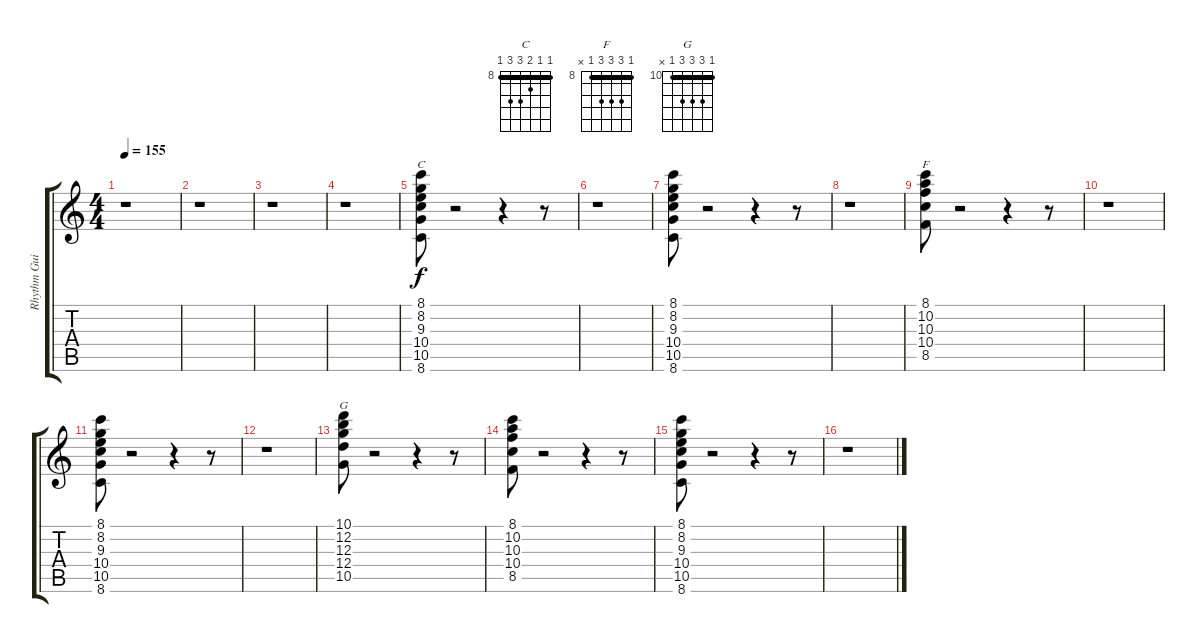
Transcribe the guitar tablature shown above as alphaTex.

\track ("Rhythm Guitar" "Rhythm Gui") {instrument acousticguitarsteel}
\staff {score tabs}
\tuning (E4 B3 G3 D3 A2 E2) {hide}
\chord ("C" 8 8 9 10 10 8) {firstfret 8 barre 8}
\chord ("F" 8 10 10 10 8 x) {firstfret 8 barre 8}
\chord ("G" 10 12 12 12 10 x) {firstfret 10 barre 10}
\ts (4 4)
\tempo 155
\clef g2
\ks c
r.1{dy f} |
r.1 |
r.1 |
r.1 |
(8.1 8.2 9.3 10.4 10.5 8.6).8{ch "C"} r.2 r.4 r.8 |
r.1 |
(8.1 8.2 9.3 10.4 10.5 8.6).8 r.2 r.4 r.8 |
r.1 |
(8.1 10.2 10.3 10.4 8.5).8{ch "F"} r.2 r.4 r.8 |
r.1 |
(8.1 8.2 9.3 10.4 10.5 8.6).8 r.2 r.4 r.8 |
r.1 |
(10.1 12.2 12.3 12.4 10.5).8{ch "G"} r.2 r.4 r.8 |
(8.1 10.2 10.3 10.4 8.5).8 r.2 r.4 r.8 |
(8.1 8.2 9.3 10.4 10.5 8.6).8 r.2 r.4 r.8 |
r.1
